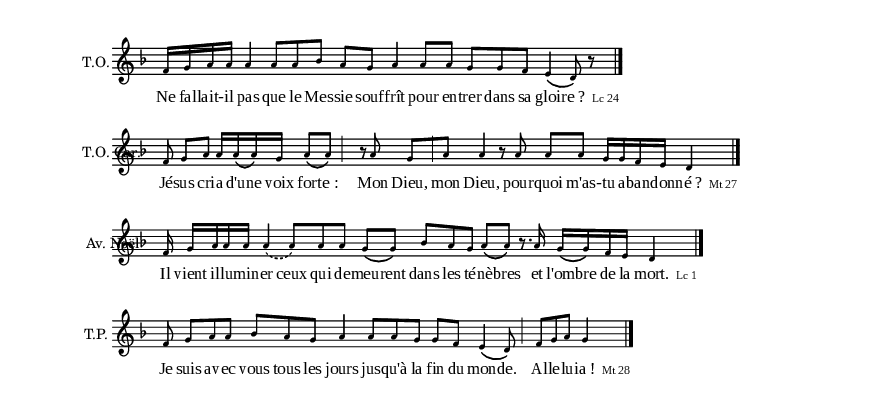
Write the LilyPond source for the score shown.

\version "2.10.0"
\include "definitions.ly"
%\markup { Psaume 21}


\relative a' { 
	\new Staff {
		\cadenzaOn
		\key f \major
		\set Staff.instrumentName = \markup{ \center-align { T.O. } }
		
		f16[ g a a] a4 \times 2/3 {a8[ a bes]} a[ g] a4 a8[ a] 
		\times 2/3 { g[ g f] }
		e4\( d8\) r
		
		
		
		\endBar
	}

	\addlyrics {
		Ne fal -- lait- -- il pas que le Mes -- sie souf -- frît pour en -- trer dans sa gloi -- "re ?"
 		\markup { \citation #"Lc 24" } }
	
	
}
\relative a' { 
	\new Staff {
		\cadenzaOn
		\key f \major
		\set Staff.instrumentName = \markup{ \center-align { T.O. Car. } }
		
		f8 g[ a] a16[ a\( a\) g] a8[\( a\)] \cesure \pespace
		r a g[ \cesure a] a4 r8 a a[ a] g16[ g f e] d4
		
		
		
		\endBar
	}

	\addlyrics {
		Jé -- sus cri -- a d'u -- ne voix for -- "te :"  Mon Dieu, mon Dieu, pour -- quoi m'as -- -tu a -- ban -- don -- "né ?"
 		\markup { \citation #"Mt 27" } }
	
	
}
\relative a' { 
	\new Staff {
		\cadenzaOn
		\key f \major
		\set Staff.instrumentName = \markup{ \center-align { Av. Noël } }
		
		f16 g[ a a a]
		\slurDashed
		a4( 
		\times 2/3 { a8)[ a a] }
		g[\( g\)] 
		\times 2/3 { bes[ a g] } a[\( a\)] 
		\pespace
		r8. a16 g[\( g\) f e] d4
		
		
		
		\endBar
	}

	\addlyrics {
		Il vient il -- lu -- min -- er ceux qui de -- meu -- rent dans les té -- nè -- bres et l'om -- bre de la mort.
 		\markup { \citation #"Lc 1" } }
	
	
}


\relative a' { 
	\new Staff {
		\cadenzaOn
		\key f \major
		\set Staff.instrumentName = \markup{ \center-align { T.P. } }
		
		f8 \times 2/3 { g[ a a] } \times 2/3 { bes[ a g] } a4 \times 2/3 { a8[ a g] } g[ f] \times 2/3 { e4\( d8\) }
		\cesureall \pespace \times 2/3 {f8[ g a]} g4
		
		
		
		\endBar
	}

	\addlyrics {
		Je suis av -- ec vous tous les jours jus -- qu'à la fin du mon -- de. Al -- le -- lu -- "ia !"
 		\markup { \citation #"Mt 28" } }
	
	
}

